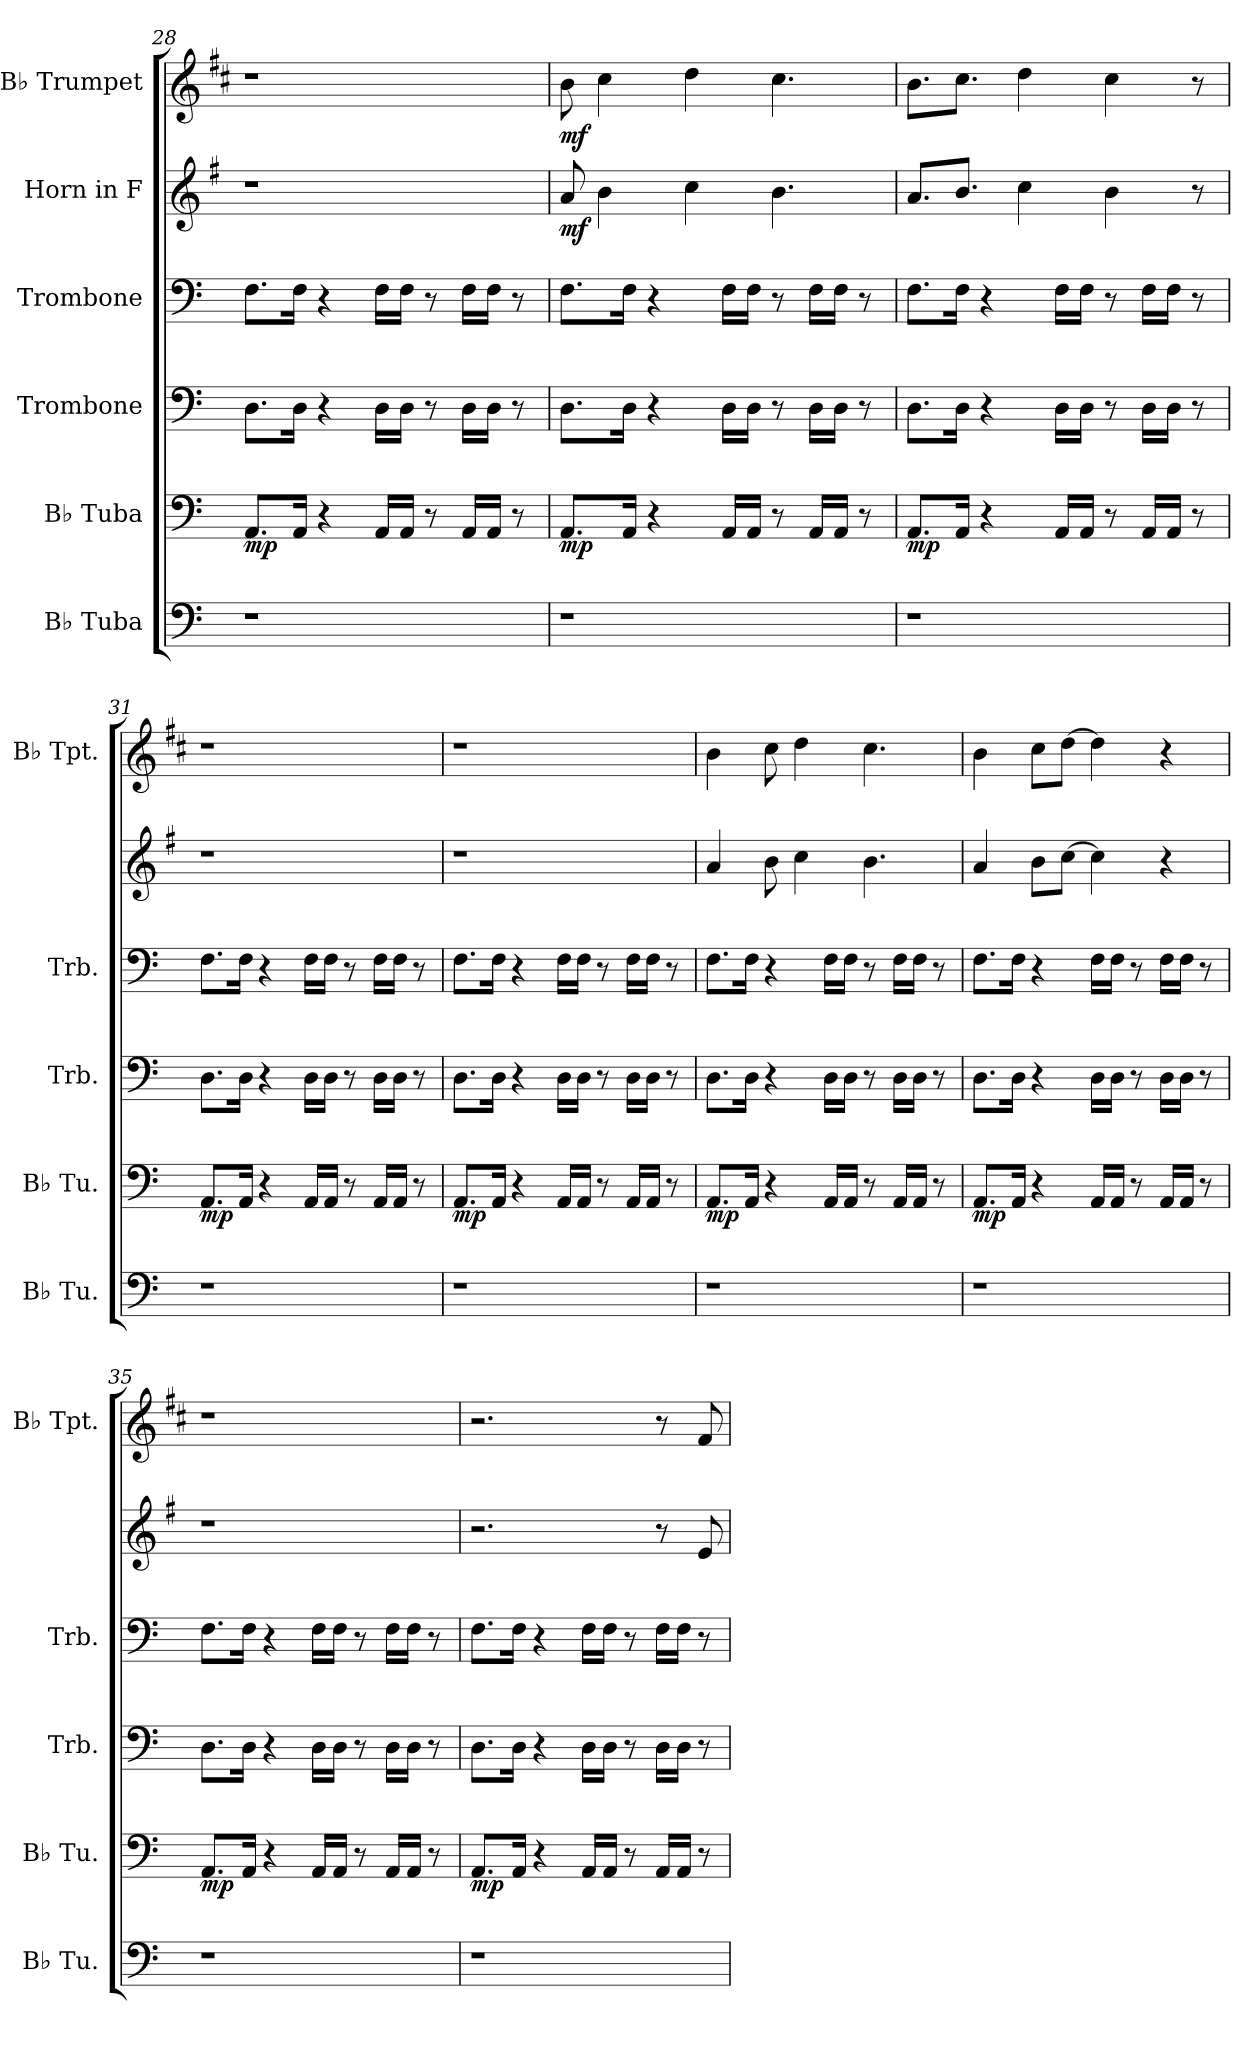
**kern	**kern	**dynam	**kern	**kern	**kern	**dynam	**kern	**dynam
*part6	*part5	*part5	*part4	*part3	*part2	*part2	*part1	*part1
*staff6	*staff5	*staff5	*staff4	*staff3	*staff2	*staff2	*staff1	*staff1
*I"B♭ Tuba	*I"B♭ Tuba	*	*I"Trombone	*I"Trombone	*I"Horn in F	*	*I"B♭ Trumpet	*
*I'B♭ Tu.	*I'B♭ Tu.	*	*I'Trb.	*I'Trb.	*	*	*I'B♭ Tpt.	*
*clefF4	*clefF4	*	*clefF4	*clefF4	*clefG2	*	*clefG2	*
*	*	*	*	*	*ITrd4c7	*	*ITrd1c2	*
*k[]	*k[]	*	*k[]	*k[]	*k[]	*	*k[]	*
=28	=28	=28	=28	=28	=28	=28	=28	=28
!	!	!LO:DY:b	!	!	!	!	!	!
1r	8.AA/L	mp	8.D\L	8.F\L	1r	.	1r	.
.	16AA/Jk	.	16D\Jk	16F\Jk	.	.	.	.
.	4r	.	4r	4r	.	.	.	.
.	16AA/LL	.	16D\LL	16F\LL	.	.	.	.
.	16AA/JJ	.	16D\JJ	16F\JJ	.	.	.	.
.	8r	.	8r	8r	.	.	.	.
.	16AA/LL	.	16D\LL	16F\LL	.	.	.	.
.	16AA/JJ	.	16D\JJ	16F\JJ	.	.	.	.
.	8r	.	8r	8r	.	.	.	.
!!LO:LB:g=z
=29	=29	=29	=29	=29	=29	=29	=29	=29
!	!	!LO:DY:b	!	!	!	!LO:DY:b	!	!LO:DY:b
1r	8.AA/L	mp	8.D\L	8.F\L	8d/	mf	8a\	mf
.	.	.	.	.	4e\	.	4b\	.
.	16AA/Jk	.	16D\Jk	16F\Jk	.	.	.	.
.	4r	.	4r	4r	.	.	.	.
.	.	.	.	.	4f\	.	4cc\	.
.	16AA/LL	.	16D\LL	16F\LL	.	.	.	.
.	16AA/JJ	.	16D\JJ	16F\JJ	.	.	.	.
.	8r	.	8r	8r	4.e\	.	4.b\	.
.	16AA/LL	.	16D\LL	16F\LL	.	.	.	.
.	16AA/JJ	.	16D\JJ	16F\JJ	.	.	.	.
.	8r	.	8r	8r	.	.	.	.
=30	=30	=30	=30	=30	=30	=30	=30	=30
!	!	!LO:DY:b	!	!	!	!	!	!
1r	8.AA/L	mp	8.D\L	8.F\L	8.d/L	.	8.a\L	.
.	16AA/Jk	.	16D\Jk	16F\Jk	8.e/J	.	8.b\J	.
.	4r	.	4r	4r	.	.	.	.
.	.	.	.	.	4f\	.	4cc\	.
.	16AA/LL	.	16D\LL	16F\LL	.	.	.	.
.	16AA/JJ	.	16D\JJ	16F\JJ	.	.	.	.
.	8r	.	8r	8r	4e\	.	4b\	.
.	16AA/LL	.	16D\LL	16F\LL	.	.	.	.
.	16AA/JJ	.	16D\JJ	16F\JJ	.	.	.	.
.	8r	.	8r	8r	8r	.	8r	.
=31	=31	=31	=31	=31	=31	=31	=31	=31
!	!	!LO:DY:b	!	!	!	!	!	!
1r	8.AA/L	mp	8.D\L	8.F\L	1r	.	1r	.
.	16AA/Jk	.	16D\Jk	16F\Jk	.	.	.	.
.	4r	.	4r	4r	.	.	.	.
.	16AA/LL	.	16D\LL	16F\LL	.	.	.	.
.	16AA/JJ	.	16D\JJ	16F\JJ	.	.	.	.
.	8r	.	8r	8r	.	.	.	.
.	16AA/LL	.	16D\LL	16F\LL	.	.	.	.
.	16AA/JJ	.	16D\JJ	16F\JJ	.	.	.	.
.	8r	.	8r	8r	.	.	.	.
=32	=32	=32	=32	=32	=32	=32	=32	=32
!	!	!LO:DY:b	!	!	!	!	!	!
1r	8.AA/L	mp	8.D\L	8.F\L	1r	.	1r	.
.	16AA/Jk	.	16D\Jk	16F\Jk	.	.	.	.
.	4r	.	4r	4r	.	.	.	.
.	16AA/LL	.	16D\LL	16F\LL	.	.	.	.
.	16AA/JJ	.	16D\JJ	16F\JJ	.	.	.	.
.	8r	.	8r	8r	.	.	.	.
.	16AA/LL	.	16D\LL	16F\LL	.	.	.	.
.	16AA/JJ	.	16D\JJ	16F\JJ	.	.	.	.
.	8r	.	8r	8r	.	.	.	.
!!LO:PB:g=z
=33	=33	=33	=33	=33	=33	=33	=33	=33
!	!	!LO:DY:b	!	!	!	!	!	!
1r	8.AA/L	mp	8.D\L	8.F\L	4d/	.	4a\	.
.	16AA/Jk	.	16D\Jk	16F\Jk	.	.	.	.
.	4r	.	4r	4r	8e\	.	8b\	.
.	.	.	.	.	4f\	.	4cc\	.
.	16AA/LL	.	16D\LL	16F\LL	.	.	.	.
.	16AA/JJ	.	16D\JJ	16F\JJ	.	.	.	.
.	8r	.	8r	8r	4.e\	.	4.b\	.
.	16AA/LL	.	16D\LL	16F\LL	.	.	.	.
.	16AA/JJ	.	16D\JJ	16F\JJ	.	.	.	.
.	8r	.	8r	8r	.	.	.	.
=34	=34	=34	=34	=34	=34	=34	=34	=34
!	!	!LO:DY:b	!	!	!	!	!	!
1r	8.AA/L	mp	8.D\L	8.F\L	4d/	.	4a\	.
.	16AA/Jk	.	16D\Jk	16F\Jk	.	.	.	.
.	4r	.	4r	4r	8e\L	.	8b\L	.
.	.	.	.	.	[8f\J	.	[8cc\J	.
.	16AA/LL	.	16D\LL	16F\LL	4f\]	.	4cc\]	.
.	16AA/JJ	.	16D\JJ	16F\JJ	.	.	.	.
.	8r	.	8r	8r	.	.	.	.
.	16AA/LL	.	16D\LL	16F\LL	4r	.	4r	.
.	16AA/JJ	.	16D\JJ	16F\JJ	.	.	.	.
.	8r	.	8r	8r	.	.	.	.
=35	=35	=35	=35	=35	=35	=35	=35	=35
!	!	!LO:DY:b	!	!	!	!	!	!
1r	8.AA/L	mp	8.D\L	8.F\L	1r	.	1r	.
.	16AA/Jk	.	16D\Jk	16F\Jk	.	.	.	.
.	4r	.	4r	4r	.	.	.	.
.	16AA/LL	.	16D\LL	16F\LL	.	.	.	.
.	16AA/JJ	.	16D\JJ	16F\JJ	.	.	.	.
.	8r	.	8r	8r	.	.	.	.
.	16AA/LL	.	16D\LL	16F\LL	.	.	.	.
.	16AA/JJ	.	16D\JJ	16F\JJ	.	.	.	.
.	8r	.	8r	8r	.	.	.	.
=36	=36	=36	=36	=36	=36	=36	=36	=36
!	!	!LO:DY:b	!	!	!	!	!	!
1r	8.AA/L	mp	8.D\L	8.F\L	2.r	.	2.r	.
.	16AA/Jk	.	16D\Jk	16F\Jk	.	.	.	.
.	4r	.	4r	4r	.	.	.	.
.	16AA/LL	.	16D\LL	16F\LL	.	.	.	.
.	16AA/JJ	.	16D\JJ	16F\JJ	.	.	.	.
.	8r	.	8r	8r	.	.	.	.
.	16AA/LL	.	16D\LL	16F\LL	8r	.	8r	.
.	16AA/JJ	.	16D\JJ	16F\JJ	.	.	.	.
.	8r	.	8r	8r	8A/	.	8e/	.
=	=	=	=	=	=	=	=	=
*-	*-	*-	*-	*-	*-	*-	*-	*-
